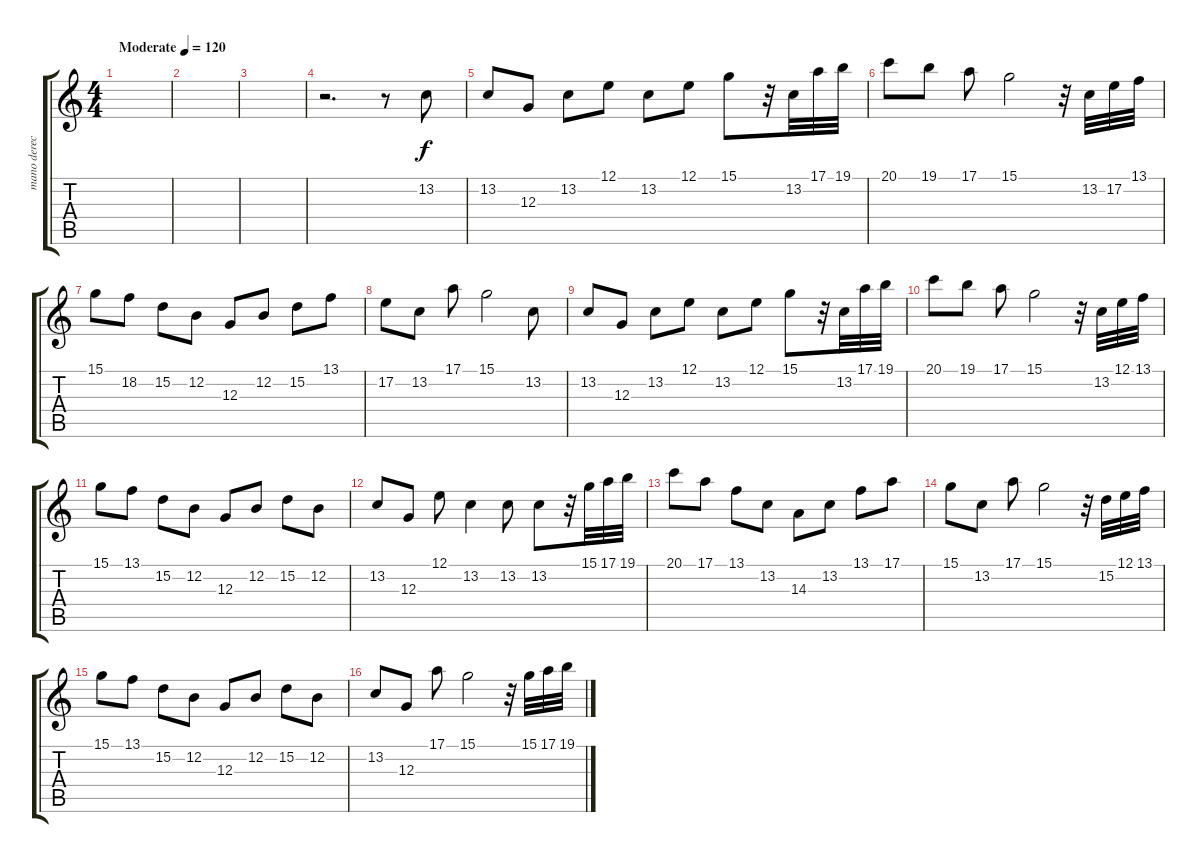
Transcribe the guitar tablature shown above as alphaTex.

\track ("mano derecha" "mano derec") {instrument brightacousticpiano}
\staff {score tabs}
\tuning (E4 B3 G3 D3 A2 E2) {hide}
\ts (4 4)
\tempo (120 "Moderate")
\clef g2
\ks c
|
|
|
r.2{d} r.8 13.2.8 |
13.2.8 12.3.8 13.2.8 12.1.8 13.2.8 12.1.8 15.1.8 r.32 13.2.32 17.1.32 19.1.32 |
20.1.8 19.1.8 17.1.8 15.1.2 r.32 13.2.32 17.2.32 13.1.32 |
15.1.8 18.2.8 15.2.8 12.2.8 12.3.8 12.2.8 15.2.8 13.1.8 |
17.2.8 13.2.8 17.1.8 15.1.2 13.2.8 |
13.2.8 12.3.8 13.2.8 12.1.8 13.2.8 12.1.8 15.1.8 r.32 13.2.32 17.1.32 19.1.32 |
20.1.8 19.1.8 17.1.8 15.1.2 r.32 13.2.32 12.1.32 13.1.32 |
15.1.8 13.1.8 15.2.8 12.2.8 12.3.8 12.2.8 15.2.8 12.2.8 |
13.2.8 12.3.8 12.1.8 13.2.4 13.2.8 13.2.8 r.32 15.1.32 17.1.32 19.1.32 |
20.1.8 17.1.8 13.1.8 13.2.8 14.3.8 13.2.8 13.1.8 17.1.8 |
15.1.8 13.2.8 17.1.8 15.1.2 r.32 15.2.32 12.1.32 13.1.32 |
15.1.8 13.1.8 15.2.8 12.2.8 12.3.8 12.2.8 15.2.8 12.2.8 |
13.2.8 12.3.8 17.1.8 15.1.2 r.32 15.1.32 17.1.32 19.1.32
